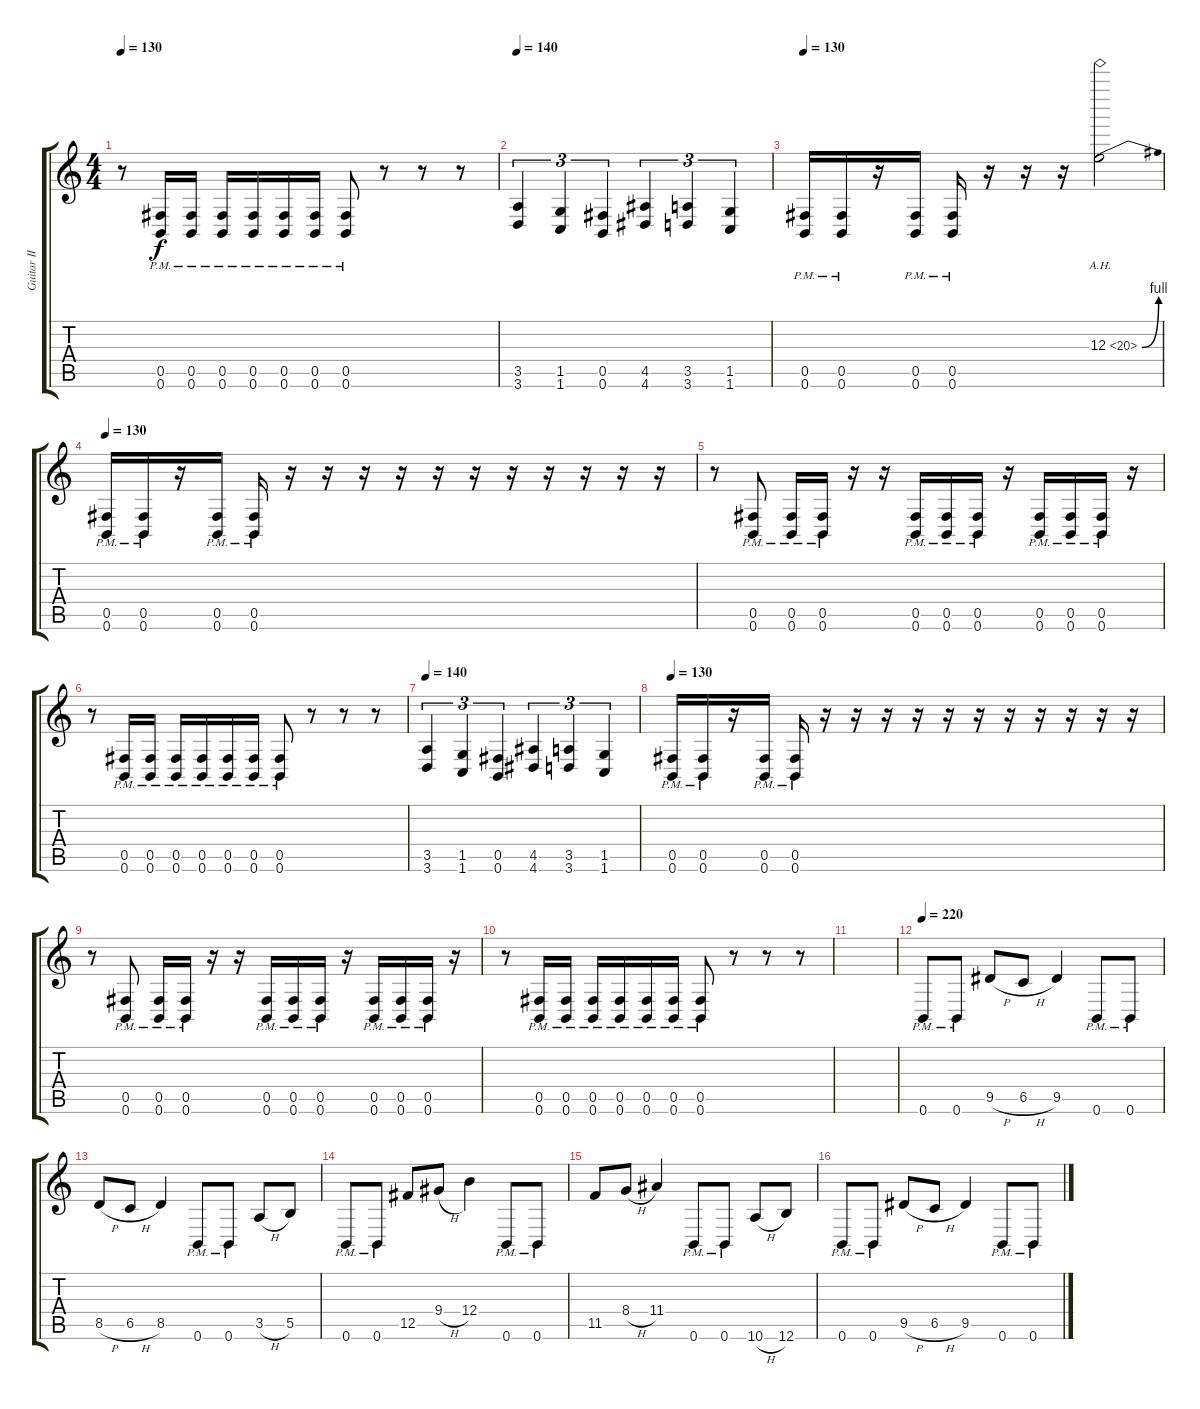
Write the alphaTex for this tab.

\track ("Guitar II" "Guitar II") {instrument distortionguitar}
\staff {score tabs}
\tuning (Db4 Ab3 E3 B2 Gb2 B1) {hide}
\ts (4 4)
\tempo 130
\clef g2
\ks c
r.8{dy f} (0.5{pm} 0.6{pm}).16 (0.5{pm} 0.6{pm}).16 (0.5{pm} 0.6{pm}).16 (0.5{pm} 0.6{pm}).16 (0.5{pm} 0.6{pm}).16 (0.5{pm} 0.6{pm}).16 (0.5{pm} 0.6{pm}).8 r.8 r.8 r.8 |
\tempo 140
(3.5 3.6).4{tu (3 2)} (1.5 1.6).4{tu (3 2)} (0.5 0.6).4{tu (3 2)} (4.5 4.6).4{tu (3 2)} (3.5 3.6).4{tu (3 2)} (1.5 1.6).4{tu (3 2)} |
\tempo 130
(0.5{pm} 0.6{pm}).16 (0.5{pm} 0.6{pm}).16 r.16 (0.5{pm} 0.6{pm}).16 (0.5{pm} 0.6{pm}).16 r.16 r.16 r.16 12.3{be (bend 0 0 60 4) ah 8}.2 |
\tempo 130
(0.5{pm} 0.6{pm}).16 (0.5{pm} 0.6{pm}).16 r.16 (0.5{pm} 0.6{pm}).16 (0.5{pm} 0.6{pm}).16 r.16 r.16 r.16 r.16 r.16 r.16 r.16 r.16 r.16 r.16 r.16 |
r.8 (0.5{pm} 0.6{pm}).8 (0.5{pm} 0.6{pm}).16 (0.5{pm} 0.6{pm}).16 r.16 r.16 (0.5{pm} 0.6{pm}).16 (0.5{pm} 0.6{pm}).16 (0.5{pm} 0.6{pm}).16 r.16 (0.5{pm} 0.6{pm}).16 (0.5{pm} 0.6{pm}).16 (0.5{pm} 0.6{pm}).16 r.16 |
r.8 (0.5{pm} 0.6{pm}).16 (0.5{pm} 0.6{pm}).16 (0.5{pm} 0.6{pm}).16 (0.5{pm} 0.6{pm}).16 (0.5{pm} 0.6{pm}).16 (0.5{pm} 0.6{pm}).16 (0.5{pm} 0.6{pm}).8 r.8 r.8 r.8 |
\tempo 140
(3.5 3.6).4{tu (3 2)} (1.5 1.6).4{tu (3 2)} (0.5 0.6).4{tu (3 2)} (4.5 4.6).4{tu (3 2)} (3.5 3.6).4{tu (3 2)} (1.5 1.6).4{tu (3 2)} |
\tempo 130
(0.5{pm} 0.6{pm}).16 (0.5{pm} 0.6{pm}).16 r.16 (0.5{pm} 0.6{pm}).16 (0.5{pm} 0.6{pm}).16 r.16 r.16 r.16 r.16 r.16 r.16 r.16 r.16 r.16 r.16 r.16 |
r.8 (0.5{pm} 0.6{pm}).8 (0.5{pm} 0.6{pm}).16 (0.5{pm} 0.6{pm}).16 r.16 r.16 (0.5{pm} 0.6{pm}).16 (0.5{pm} 0.6{pm}).16 (0.5{pm} 0.6{pm}).16 r.16 (0.5{pm} 0.6{pm}).16 (0.5{pm} 0.6{pm}).16 (0.5{pm} 0.6{pm}).16 r.16 |
r.8 (0.5{pm} 0.6{pm}).16 (0.5{pm} 0.6{pm}).16 (0.5{pm} 0.6{pm}).16 (0.5{pm} 0.6{pm}).16 (0.5{pm} 0.6{pm}).16 (0.5{pm} 0.6{pm}).16 (0.5{pm} 0.6{pm}).8 r.8 r.8 r.8 |
|
\tempo 220
0.6{pm}.8 0.6{pm}.8 9.5{h}.8 6.5{h}.8 9.5.4 0.6{pm}.8 0.6{pm}.8 |
8.5{h}.8 6.5{h}.8 8.5.4 0.6{pm}.8 0.6{pm}.8 3.5{h}.8 5.5.8 |
0.6{pm}.8 0.6{pm}.8 12.5.8 9.4{h}.8 12.4.4 0.6{pm}.8 0.6{pm}.8 |
11.5.8 8.4{h}.8 11.4.4 0.6{pm}.8 0.6{pm}.8 10.6{h}.8 12.6.8 |
0.6{pm}.8 0.6{pm}.8 9.5{h}.8 6.5{h}.8 9.5.4 0.6{pm}.8 0.6{pm}.8
